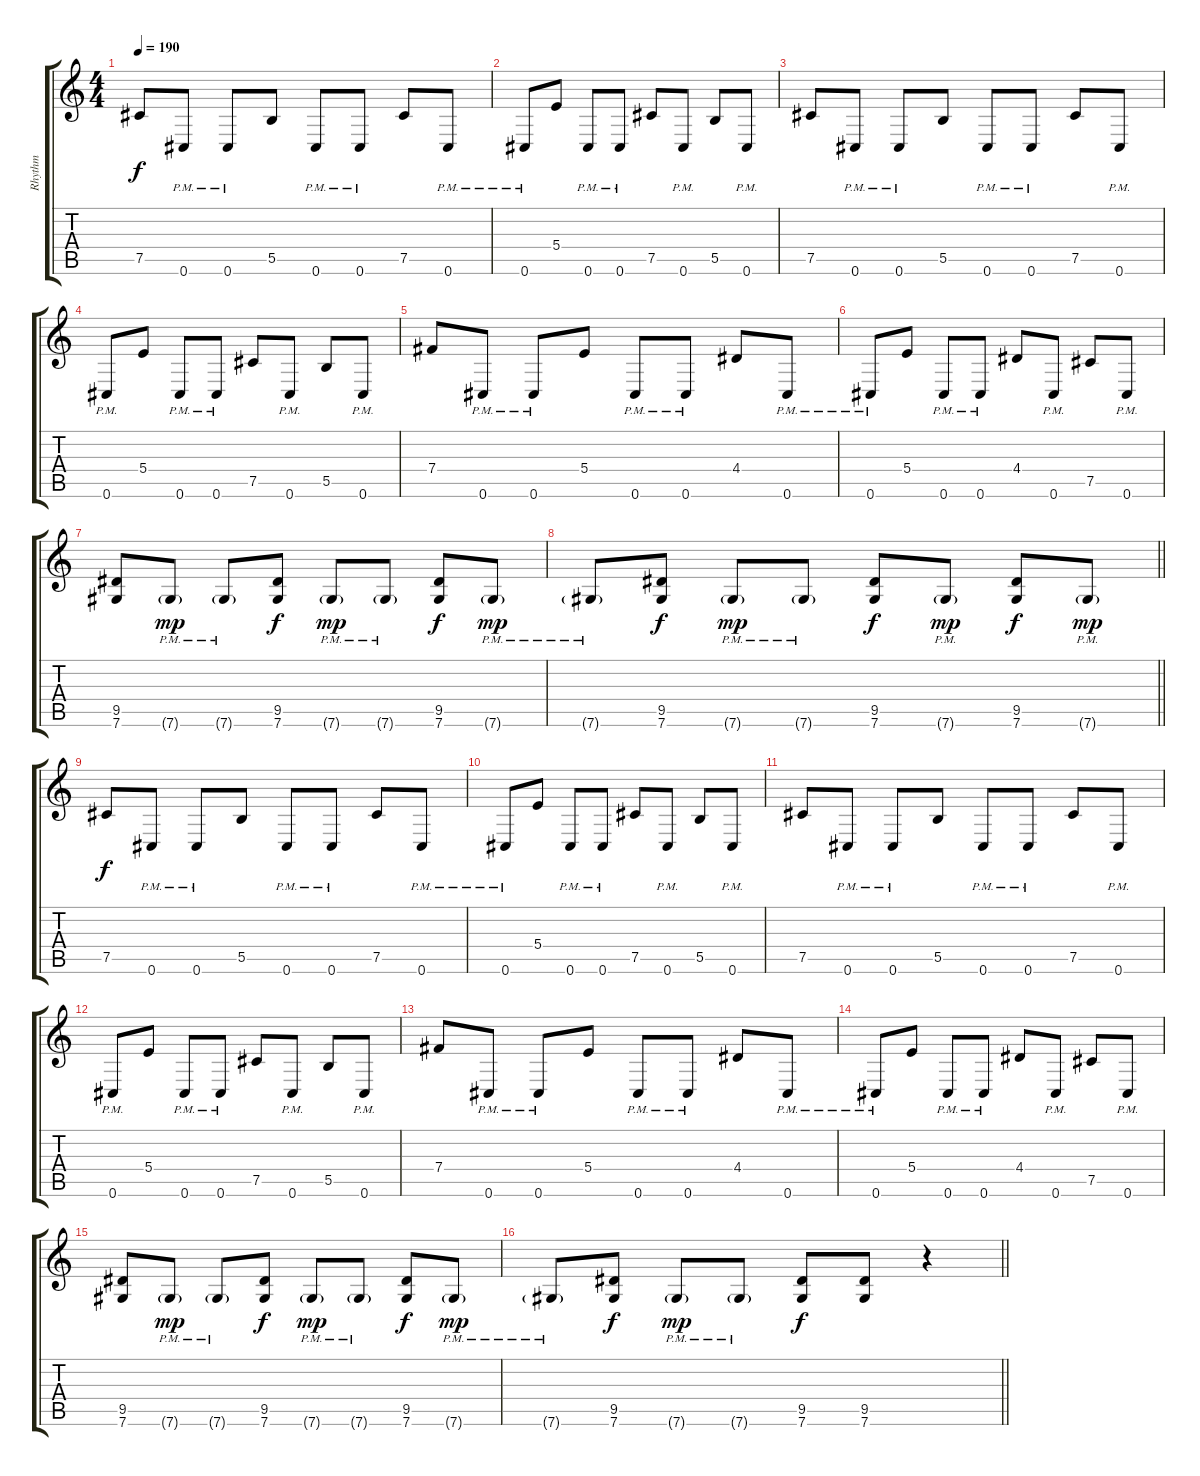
\track ("Rhythm" "Rhythm") {instrument distortionguitar}
\staff {score tabs}
\tuning (Db4 Ab3 E3 B2 Gb2 Db2) {hide}
\ts (4 4)
\tempo 190
\clef g2
\ks c
7.5.8{dy f} 0.6{pm}.8 0.6{pm}.8 5.5.8 0.6{pm}.8 0.6{pm}.8 7.5.8 0.6{pm}.8 |
0.6{pm}.8 5.4.8 0.6{pm}.8 0.6{pm}.8 7.5.8 0.6{pm}.8 5.5.8 0.6{pm}.8 |
7.5.8 0.6{pm}.8 0.6{pm}.8 5.5.8 0.6{pm}.8 0.6{pm}.8 7.5.8 0.6{pm}.8 |
0.6{pm}.8 5.4.8 0.6{pm}.8 0.6{pm}.8 7.5.8 0.6{pm}.8 5.5.8 0.6{pm}.8 |
7.4.8 0.6{pm}.8 0.6{pm}.8 5.4.8 0.6{pm}.8 0.6{pm}.8 4.4.8 0.6{pm}.8 |
0.6{pm}.8 5.4.8 0.6{pm}.8 0.6{pm}.8 4.4.8 0.6{pm}.8 7.5.8 0.6{pm}.8 |
(9.5 7.6).8 7.6{g pm}.8{dy mp} 7.6{g pm}.8 (9.5 7.6).8{dy f} 7.6{g pm}.8{dy mp} 7.6{g pm}.8 (9.5 7.6).8{dy f} 7.6{g pm}.8{dy mp} |
\barLineRight lightlight
7.6{g pm}.8 (9.5 7.6).8{dy f} 7.6{g pm}.8{dy mp} 7.6{g pm}.8 (9.5 7.6).8{dy f} 7.6{g pm}.8{dy mp} (9.5 7.6).8{dy f} 7.6{g pm}.8{dy mp} |
7.5.8{dy f} 0.6{pm}.8 0.6{pm}.8 5.5.8 0.6{pm}.8 0.6{pm}.8 7.5.8 0.6{pm}.8 |
0.6{pm}.8 5.4.8 0.6{pm}.8 0.6{pm}.8 7.5.8 0.6{pm}.8 5.5.8 0.6{pm}.8 |
7.5.8 0.6{pm}.8 0.6{pm}.8 5.5.8 0.6{pm}.8 0.6{pm}.8 7.5.8 0.6{pm}.8 |
0.6{pm}.8 5.4.8 0.6{pm}.8 0.6{pm}.8 7.5.8 0.6{pm}.8 5.5.8 0.6{pm}.8 |
7.4.8 0.6{pm}.8 0.6{pm}.8 5.4.8 0.6{pm}.8 0.6{pm}.8 4.4.8 0.6{pm}.8 |
0.6{pm}.8 5.4.8 0.6{pm}.8 0.6{pm}.8 4.4.8 0.6{pm}.8 7.5.8 0.6{pm}.8 |
(9.5 7.6).8 7.6{g pm}.8{dy mp} 7.6{g pm}.8 (9.5 7.6).8{dy f} 7.6{g pm}.8{dy mp} 7.6{g pm}.8 (9.5 7.6).8{dy f} 7.6{g pm}.8{dy mp} |
\barLineRight lightlight
7.6{g pm}.8 (9.5 7.6).8{dy f} 7.6{g pm}.8{dy mp} 7.6{g pm}.8 (9.5 7.6).8{dy f} (9.5 7.6).8 r.4
